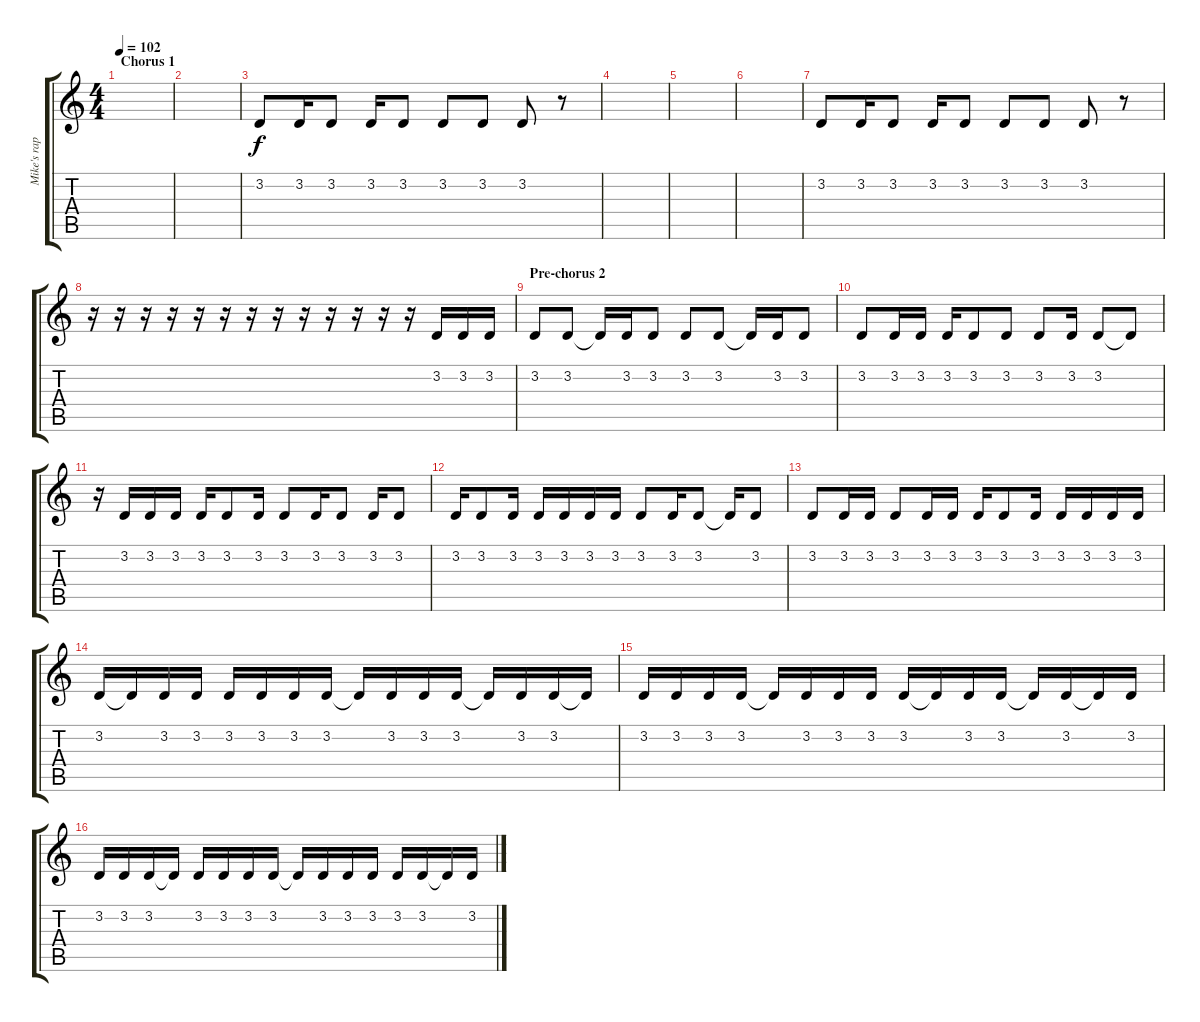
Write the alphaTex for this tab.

\track ("Mike's rap (Turn off if you don't like i" "Mike's rap") {instrument acousticgrandpiano}
\staff {score tabs}
\tuning (E4 B3 G3 D3 A2 E2) {hide}
\ts (4 4)
\section ("" "Chorus 1")
\tempo 102
\clef g2
\ks c
|
|
3.2.8 3.2.16 3.2.8 3.2.16 3.2.8 3.2.8 3.2.8 3.2.8 r.8 |
|
|
|
3.2.8 3.2.16 3.2.8 3.2.16 3.2.8 3.2.8 3.2.8 3.2.8 r.8 |
r.16 r.16 r.16 r.16 r.16 r.16 r.16 r.16 r.16 r.16 r.16 r.16 r.16 3.2.16 3.2.16 3.2.16 |
\section ("" "Pre-chorus 2")
3.2.8 3.2.8 3.2{t}.16 3.2.16 3.2.8 3.2.8 3.2.8 3.2{t}.16 3.2.16 3.2.8 |
3.2.8 3.2.16 3.2.16 3.2.16 3.2.8 3.2.8 3.2.8 3.2.16 3.2.8 3.2{t}.8 |
r.16 3.2.16 3.2.16 3.2.16 3.2.16 3.2.8 3.2.16 3.2.8 3.2.16 3.2.8 3.2.16 3.2.8 |
3.2.16 3.2.8 3.2.16 3.2.16 3.2.16 3.2.16 3.2.16 3.2.8 3.2.16 3.2.8 3.2{t}.16 3.2.8 |
3.2.8 3.2.16 3.2.16 3.2.8 3.2.16 3.2.16 3.2.16 3.2.8 3.2.16 3.2.16 3.2.16 3.2.16 3.2.16 |
3.2.16 3.2{t}.16 3.2.16 3.2.16 3.2.16 3.2.16 3.2.16 3.2.16 3.2{t}.16 3.2.16 3.2.16 3.2.16 3.2{t}.16 3.2.16 3.2.16 3.2{t}.16 |
3.2.16 3.2.16 3.2.16 3.2.16 3.2{t}.16 3.2.16 3.2.16 3.2.16 3.2.16 3.2{t}.16 3.2.16 3.2.16 3.2{t}.16 3.2.16 3.2{t}.16 3.2.16 |
3.2.16 3.2.16 3.2.16 3.2{t}.16 3.2.16 3.2.16 3.2.16 3.2.16 3.2{t}.16 3.2.16 3.2.16 3.2.16 3.2.16 3.2.16 3.2{t}.16 3.2.16
